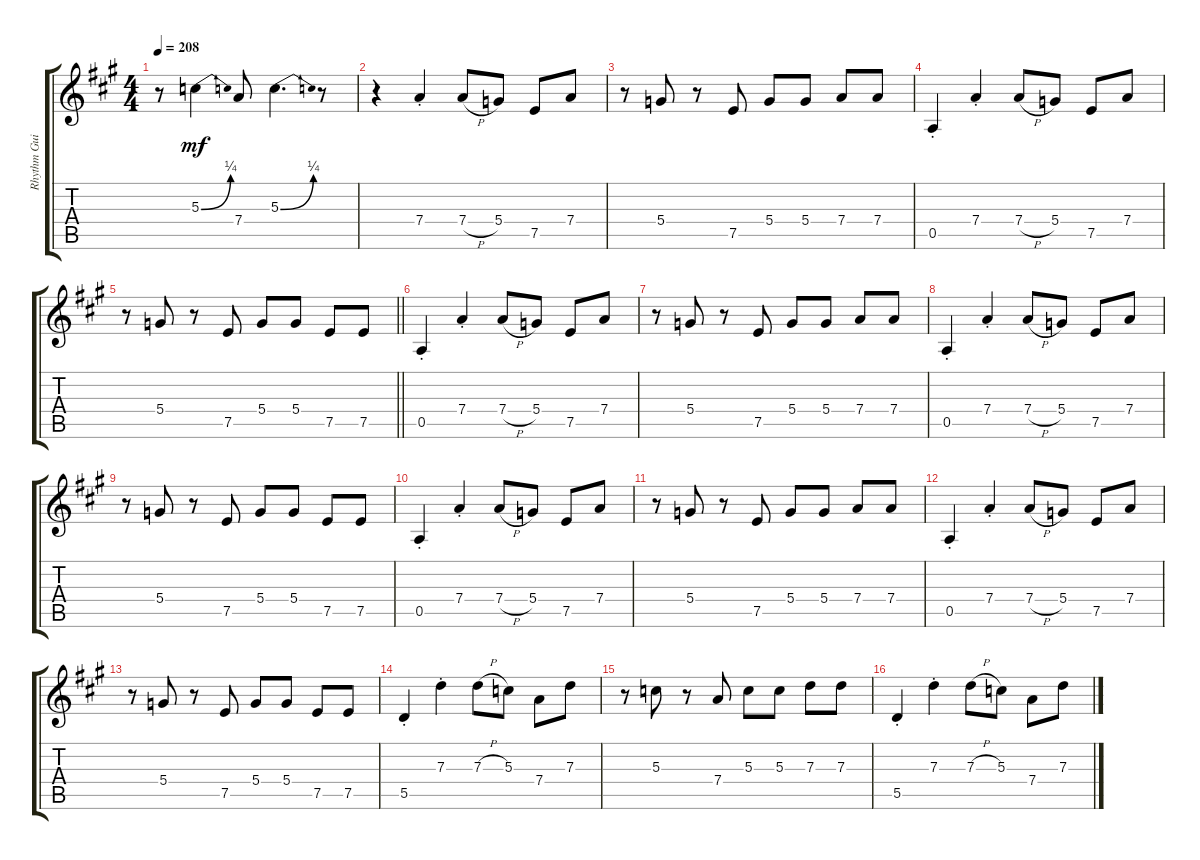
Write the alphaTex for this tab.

\track ("Rhythm Guitar" "Rhythm Gui") {instrument electricguitarmuted}
\staff {score tabs}
\tuning (E4 B3 G3 D3 A2 E2) {hide}
\ts (4 4)
\tempo 208
\clef g2
\ks a
r.8{dy mf} 5.3{be (bend 0 0 60 1)}.4 7.4.8 5.3{be (bend 0 0 60 1)}.4{d} r.8 |
r.4 7.4{st}.4 7.4{h}.8 5.4.8 7.5.8 7.4.8 |
r.8 5.4.8 r.8 7.5.8 5.4.8 5.4.8 7.4.8 7.4.8 |
0.5{st}.4 7.4{st}.4 7.4{h}.8 5.4.8 7.5.8 7.4.8 |
\barLineRight lightlight
r.8 5.4.8 r.8 7.5.8 5.4.8 5.4.8 7.5.8 7.5.8 |
0.5{st}.4 7.4{st}.4 7.4{h}.8 5.4.8 7.5.8 7.4.8 |
r.8 5.4.8 r.8 7.5.8 5.4.8 5.4.8 7.4.8 7.4.8 |
0.5{st}.4 7.4{st}.4 7.4{h}.8 5.4.8 7.5.8 7.4.8 |
r.8 5.4.8 r.8 7.5.8 5.4.8 5.4.8 7.5.8 7.5.8 |
0.5{st}.4 7.4{st}.4 7.4{h}.8 5.4.8 7.5.8 7.4.8 |
r.8 5.4.8 r.8 7.5.8 5.4.8 5.4.8 7.4.8 7.4.8 |
0.5{st}.4 7.4{st}.4 7.4{h}.8 5.4.8 7.5.8 7.4.8 |
r.8 5.4.8 r.8 7.5.8 5.4.8 5.4.8 7.5.8 7.5.8 |
5.5{st}.4 7.3{st}.4 7.3{h}.8 5.3.8 7.4.8 7.3.8 |
r.8 5.3.8 r.8 7.4.8 5.3.8 5.3.8 7.3.8 7.3.8 |
5.5{st}.4 7.3{st}.4 7.3{h}.8 5.3.8 7.4.8 7.3.8
